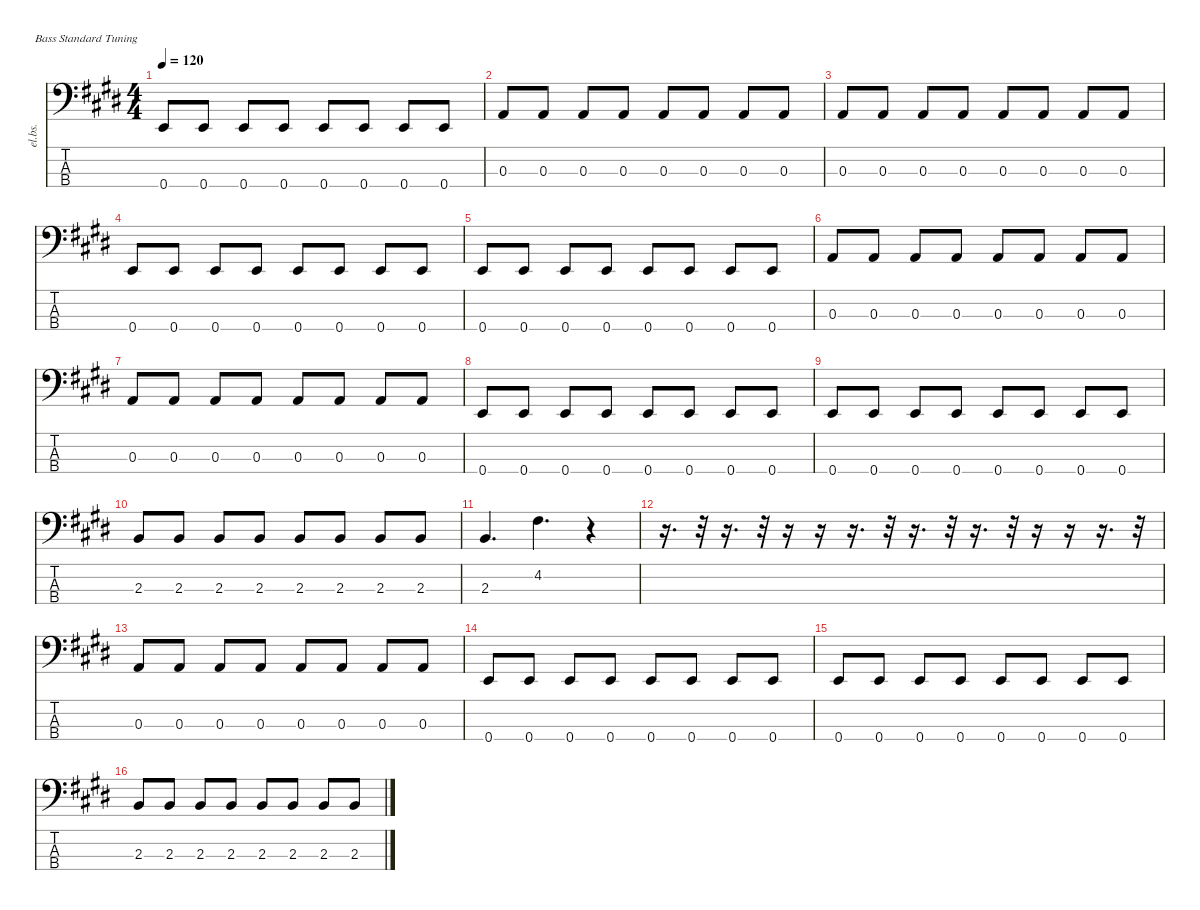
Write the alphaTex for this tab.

\defaultSystemsLayout 4
\hideDynamics
\bracketExtendMode nobrackets
\track ("Bass" "el.bs.") {instrument electricbassfinger}
\staff {score tabs}
\tuning (G2 D2 A1 E1)
\ts (4 4)
\tempo 120
\clef f4
\ks e
0.4{acc forcenatural}.8{dy ff beam Up} 0.4{acc forcenatural}.8{dy f beam Up} 0.4{acc forcenatural}.8{beam Up} 0.4{acc forcenatural}.8{beam Up} 0.4{acc forcenatural}.8{beam Up} 0.4{acc forcenatural}.8{beam Up} 0.4{acc forcenatural}.8{beam Up} 0.4{acc forcenatural}.8{beam Up} |
0.3{acc forcenatural}.8{dy ff beam Up} 0.3{acc forcenatural}.8{dy f beam Up} 0.3{acc forcenatural}.8{beam Up} 0.3{acc forcenatural}.8{beam Up} 0.3{acc forcenatural}.8{dy ff beam Up} 0.3{acc forcenatural}.8{dy f beam Up} 0.3{acc forcenatural}.8{dy mf beam Up} 0.3{acc forcenatural}.8{dy f beam Up} |
0.3{acc forcenatural}.8{dy ff beam Up} 0.3{acc forcenatural}.8{dy f beam Up} 0.3{acc forcenatural}.8{beam Up} 0.3{acc forcenatural}.8{beam Up} 0.3{acc forcenatural}.8{dy ff beam Up} 0.3{acc forcenatural}.8{dy f beam Up} 0.3{acc forcenatural}.8{dy mf beam Up} 0.3{acc forcenatural}.8{dy f beam Up} |
0.4{acc forcenatural}.8{dy ff beam Up} 0.4{acc forcenatural}.8{dy f beam Up} 0.4{acc forcenatural}.8{beam Up} 0.4{acc forcenatural}.8{beam Up} 0.4{acc forcenatural}.8{beam Up} 0.4{acc forcenatural}.8{beam Up} 0.4{acc forcenatural}.8{beam Up} 0.4{acc forcenatural}.8{beam Up} |
0.4{acc forcenatural}.8{dy ff beam Up} 0.4{acc forcenatural}.8{dy f beam Up} 0.4{acc forcenatural}.8{beam Up} 0.4{acc forcenatural}.8{beam Up} 0.4{acc forcenatural}.8{beam Up} 0.4{acc forcenatural}.8{beam Up} 0.4{acc forcenatural}.8{beam Up} 0.4{acc forcenatural}.8{beam Up} |
0.3{acc forcenatural}.8{dy ff beam Up} 0.3{acc forcenatural}.8{dy f beam Up} 0.3{acc forcenatural}.8{beam Up} 0.3{acc forcenatural}.8{beam Up} 0.3{acc forcenatural}.8{dy ff beam Up} 0.3{acc forcenatural}.8{dy f beam Up} 0.3{acc forcenatural}.8{dy mf beam Up} 0.3{acc forcenatural}.8{dy f beam Up} |
0.3{acc forcenatural}.8{dy ff beam Up} 0.3{acc forcenatural}.8{dy f beam Up} 0.3{acc forcenatural}.8{beam Up} 0.3{acc forcenatural}.8{beam Up} 0.3{acc forcenatural}.8{dy ff beam Up} 0.3{acc forcenatural}.8{dy f beam Up} 0.3{acc forcenatural}.8{dy mf beam Up} 0.3{acc forcenatural}.8{dy f beam Up} |
0.4{acc forcenatural}.8{dy ff beam Up} 0.4{acc forcenatural}.8{dy f beam Up} 0.4{acc forcenatural}.8{beam Up} 0.4{acc forcenatural}.8{beam Up} 0.4{acc forcenatural}.8{beam Up} 0.4{acc forcenatural}.8{beam Up} 0.4{acc forcenatural}.8{beam Up} 0.4{acc forcenatural}.8{beam Up} |
0.4{acc forcenatural}.8{dy ff beam Up} 0.4{acc forcenatural}.8{dy f beam Up} 0.4{acc forcenatural}.8{beam Up} 0.4{acc forcenatural}.8{beam Up} 0.4{acc forcenatural}.8{beam Up} 0.4{acc forcenatural}.8{beam Up} 0.4{acc forcenatural}.8{beam Up} 0.4{acc forcenatural}.8{beam Up} |
2.3{acc forcenatural}.8{dy ff beam Up} 2.3{acc forcenatural}.8{dy f beam Up} 2.3{acc forcenatural}.8{beam Up} 2.3{acc forcenatural}.8{beam Up} 2.3{acc forcenatural}.8{dy ff beam Up} 2.3{acc forcenatural}.8{dy f beam Up} 2.3{acc forcenatural}.8{dy mf beam Up} 2.3{acc forcenatural}.8{dy f beam Up} |
2.3{acc forcenatural}.4{d dy ff beam Up} 4.2{acc #}.4{d dy f beam Down} r.4{beam Down} |
r.16{d beam Down} r.32{beam Down} r.16{d beam Down} r.32{beam Down} r.16{beam Down} r.16{beam Down} r.16{d beam Down} r.32{beam Down} r.16{d beam Down} r.32{beam Down} r.16{d beam Down} r.32{beam Down} r.16{beam Down} r.16{beam Down} r.16{d beam Down} r.32{beam Down} |
0.3{acc forcenatural}.8{dy ff beam Up} 0.3{acc forcenatural}.8{dy f beam Up} 0.3{acc forcenatural}.8{beam Up} 0.3{acc forcenatural}.8{beam Up} 0.3{acc forcenatural}.8{dy ff beam Up} 0.3{acc forcenatural}.8{dy f beam Up} 0.3{acc forcenatural}.8{dy mf beam Up} 0.3{acc forcenatural}.8{dy f beam Up} |
0.4{acc forcenatural}.8{dy ff beam Up} 0.4{acc forcenatural}.8{dy f beam Up} 0.4{acc forcenatural}.8{beam Up} 0.4{acc forcenatural}.8{beam Up} 0.4{acc forcenatural}.8{beam Up} 0.4{acc forcenatural}.8{beam Up} 0.4{acc forcenatural}.8{beam Up} 0.4{acc forcenatural}.8{beam Up} |
0.4{acc forcenatural}.8{dy ff beam Up} 0.4{acc forcenatural}.8{dy f beam Up} 0.4{acc forcenatural}.8{beam Up} 0.4{acc forcenatural}.8{beam Up} 0.4{acc forcenatural}.8{beam Up} 0.4{acc forcenatural}.8{beam Up} 0.4{acc forcenatural}.8{beam Up} 0.4{acc forcenatural}.8{beam Up} |
2.3{acc forcenatural}.8{dy ff beam Up} 2.3{acc forcenatural}.8{dy f beam Up} 2.3{acc forcenatural}.8{beam Up} 2.3{acc forcenatural}.8{beam Up} 2.3{acc forcenatural}.8{dy ff beam Up} 2.3{acc forcenatural}.8{dy f beam Up} 2.3{acc forcenatural}.8{dy mf beam Up} 2.3{acc forcenatural}.8{dy f beam Up}
